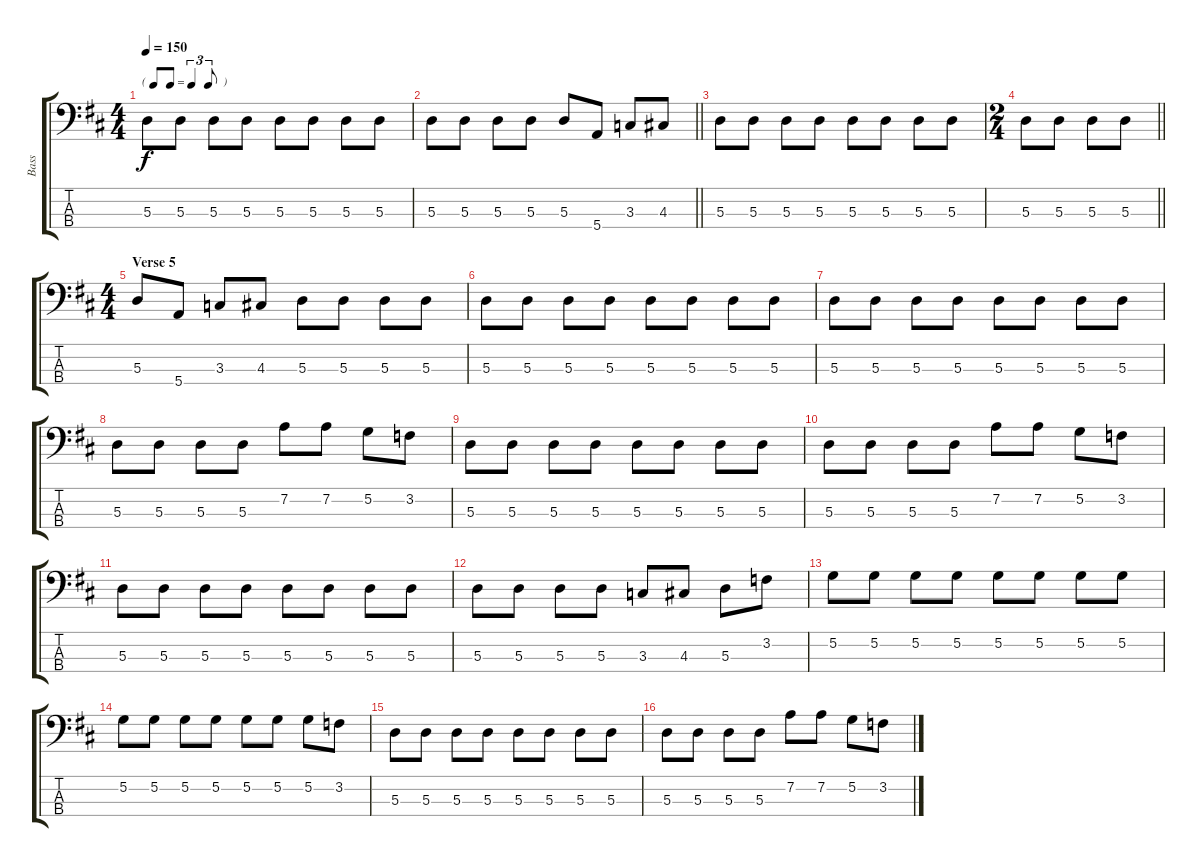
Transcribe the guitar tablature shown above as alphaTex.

\track ("Bass" "Bass") {instrument electricbassfinger}
\staff {score tabs}
\tuning (G2 D2 A1 E1) {hide}
\ts (4 4)
\tf triplet8th
\tempo 150
\clef f4
\ks d
5.3.8{dy f} 5.3.8 5.3.8 5.3.8 5.3.8 5.3.8 5.3.8 5.3.8 |
\barLineRight lightlight
5.3.8 5.3.8 5.3.8 5.3.8 5.3.8 5.4.8 3.3.8 4.3.8 |
5.3.8 5.3.8 5.3.8 5.3.8 5.3.8 5.3.8 5.3.8 5.3.8 |
\ts (2 4)
\barLineRight lightlight
5.3.8 5.3.8 5.3.8 5.3.8 |
\ts (4 4)
\section ("" "Verse 5")
5.3.8 5.4.8 3.3.8 4.3.8 5.3.8 5.3.8 5.3.8 5.3.8 |
5.3.8 5.3.8 5.3.8 5.3.8 5.3.8 5.3.8 5.3.8 5.3.8 |
5.3.8 5.3.8 5.3.8 5.3.8 5.3.8 5.3.8 5.3.8 5.3.8 |
5.3.8 5.3.8 5.3.8 5.3.8 7.2.8 7.2.8 5.2.8 3.2.8 |
5.3.8 5.3.8 5.3.8 5.3.8 5.3.8 5.3.8 5.3.8 5.3.8 |
5.3.8 5.3.8 5.3.8 5.3.8 7.2.8 7.2.8 5.2.8 3.2.8 |
5.3.8 5.3.8 5.3.8 5.3.8 5.3.8 5.3.8 5.3.8 5.3.8 |
5.3.8 5.3.8 5.3.8 5.3.8 3.3.8 4.3.8 5.3.8 3.2.8 |
5.2.8 5.2.8 5.2.8 5.2.8 5.2.8 5.2.8 5.2.8 5.2.8 |
5.2.8 5.2.8 5.2.8 5.2.8 5.2.8 5.2.8 5.2.8 3.2.8 |
5.3.8 5.3.8 5.3.8 5.3.8 5.3.8 5.3.8 5.3.8 5.3.8 |
5.3.8 5.3.8 5.3.8 5.3.8 7.2.8 7.2.8 5.2.8 3.2.8
